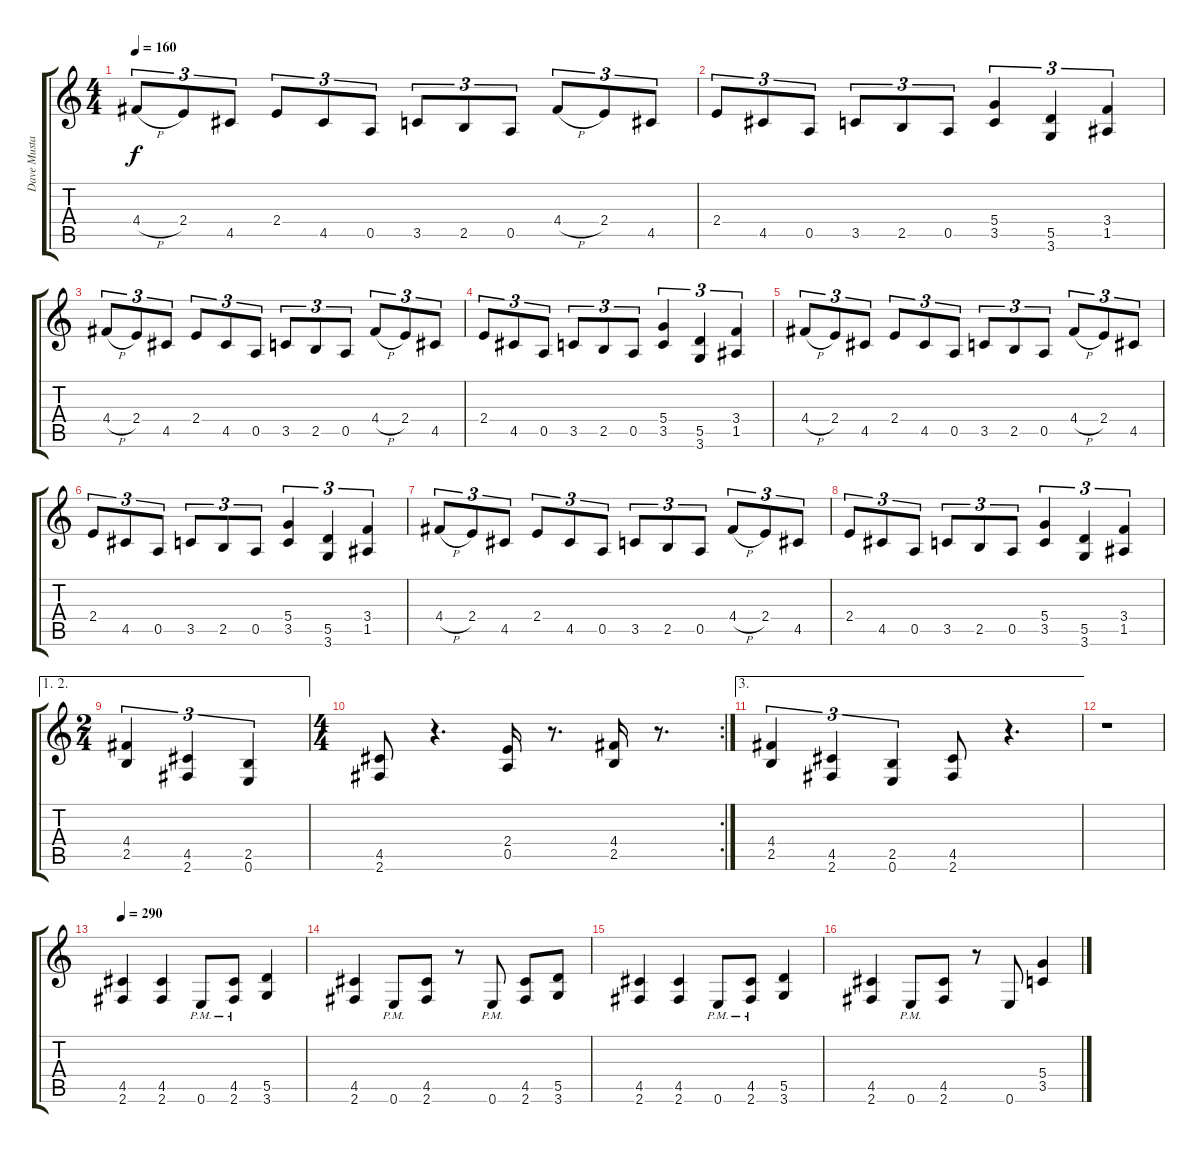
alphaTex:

\track ("Dave Mustaine" "Dave Musta") {instrument distortionguitar}
\staff {score tabs}
\tuning (E4 B3 G3 D3 A2 E2) {hide}
\ts (4 4)
\tempo 160
\clef g2
\ks c
4.4{h}.8{tu (3 2) dy f} 2.4.8{tu (3 2)} 4.5.8{tu (3 2)} 2.4.8{tu (3 2)} 4.5.8{tu (3 2)} 0.5.8{tu (3 2)} 3.5.8{tu (3 2)} 2.5.8{tu (3 2)} 0.5.8{tu (3 2)} 4.4{h}.8{tu (3 2)} 2.4.8{tu (3 2)} 4.5.8{tu (3 2)} |
2.4.8{tu (3 2)} 4.5.8{tu (3 2)} 0.5.8{tu (3 2)} 3.5.8{tu (3 2)} 2.5.8{tu (3 2)} 0.5.8{tu (3 2)} (5.4 3.5).4{tu (3 2)} (5.5 3.6).4{tu (3 2)} (3.4 1.5).4{tu (3 2)} |
4.4{h}.8{tu (3 2)} 2.4.8{tu (3 2)} 4.5.8{tu (3 2)} 2.4.8{tu (3 2)} 4.5.8{tu (3 2)} 0.5.8{tu (3 2)} 3.5.8{tu (3 2)} 2.5.8{tu (3 2)} 0.5.8{tu (3 2)} 4.4{h}.8{tu (3 2)} 2.4.8{tu (3 2)} 4.5.8{tu (3 2)} |
2.4.8{tu (3 2)} 4.5.8{tu (3 2)} 0.5.8{tu (3 2)} 3.5.8{tu (3 2)} 2.5.8{tu (3 2)} 0.5.8{tu (3 2)} (5.4 3.5).4{tu (3 2)} (5.5 3.6).4{tu (3 2)} (3.4 1.5).4{tu (3 2)} |
4.4{h}.8{tu (3 2)} 2.4.8{tu (3 2)} 4.5.8{tu (3 2)} 2.4.8{tu (3 2)} 4.5.8{tu (3 2)} 0.5.8{tu (3 2)} 3.5.8{tu (3 2)} 2.5.8{tu (3 2)} 0.5.8{tu (3 2)} 4.4{h}.8{tu (3 2)} 2.4.8{tu (3 2)} 4.5.8{tu (3 2)} |
2.4.8{tu (3 2)} 4.5.8{tu (3 2)} 0.5.8{tu (3 2)} 3.5.8{tu (3 2)} 2.5.8{tu (3 2)} 0.5.8{tu (3 2)} (5.4 3.5).4{tu (3 2)} (5.5 3.6).4{tu (3 2)} (3.4 1.5).4{tu (3 2)} |
4.4{h}.8{tu (3 2)} 2.4.8{tu (3 2)} 4.5.8{tu (3 2)} 2.4.8{tu (3 2)} 4.5.8{tu (3 2)} 0.5.8{tu (3 2)} 3.5.8{tu (3 2)} 2.5.8{tu (3 2)} 0.5.8{tu (3 2)} 4.4{h}.8{tu (3 2)} 2.4.8{tu (3 2)} 4.5.8{tu (3 2)} |
2.4.8{tu (3 2)} 4.5.8{tu (3 2)} 0.5.8{tu (3 2)} 3.5.8{tu (3 2)} 2.5.8{tu (3 2)} 0.5.8{tu (3 2)} (5.4 3.5).4{tu (3 2)} (5.5 3.6).4{tu (3 2)} (3.4 1.5).4{tu (3 2)} |
\ae (1 2)
\ts (2 4)
(4.4 2.5).4{tu (3 2)} (4.5 2.6).4{tu (3 2)} (2.5 0.6).4{tu (3 2)} |
\rc 2
\ts (4 4)
(4.5 2.6).8 r.4{d} (2.4 0.5).16 r.8{d} (4.4 2.5).16 r.8{d} |
\ae 3
(4.4 2.5).4{tu (3 2)} (4.5 2.6).4{tu (3 2)} (2.5 0.6).4{tu (3 2)} (4.5 2.6).8 r.4{d} |
r.1 |
\tempo 290
(4.5 2.6).4 (4.5 2.6).4 0.6{pm}.8 (4.5 2.6{pm}).8 (5.5 3.6).4 |
(4.5 2.6).4 0.6{pm}.8 (4.5 2.6).8 r.8 0.6{pm}.8 (4.5 2.6).8 (5.5 3.6).8 |
(4.5 2.6).4 (4.5 2.6).4 0.6{pm}.8 (4.5 2.6{pm}).8 (5.5 3.6).4 |
(4.5 2.6).4 0.6{pm}.8 (4.5 2.6).8 r.8 0.6.8 (5.4 3.5).4
